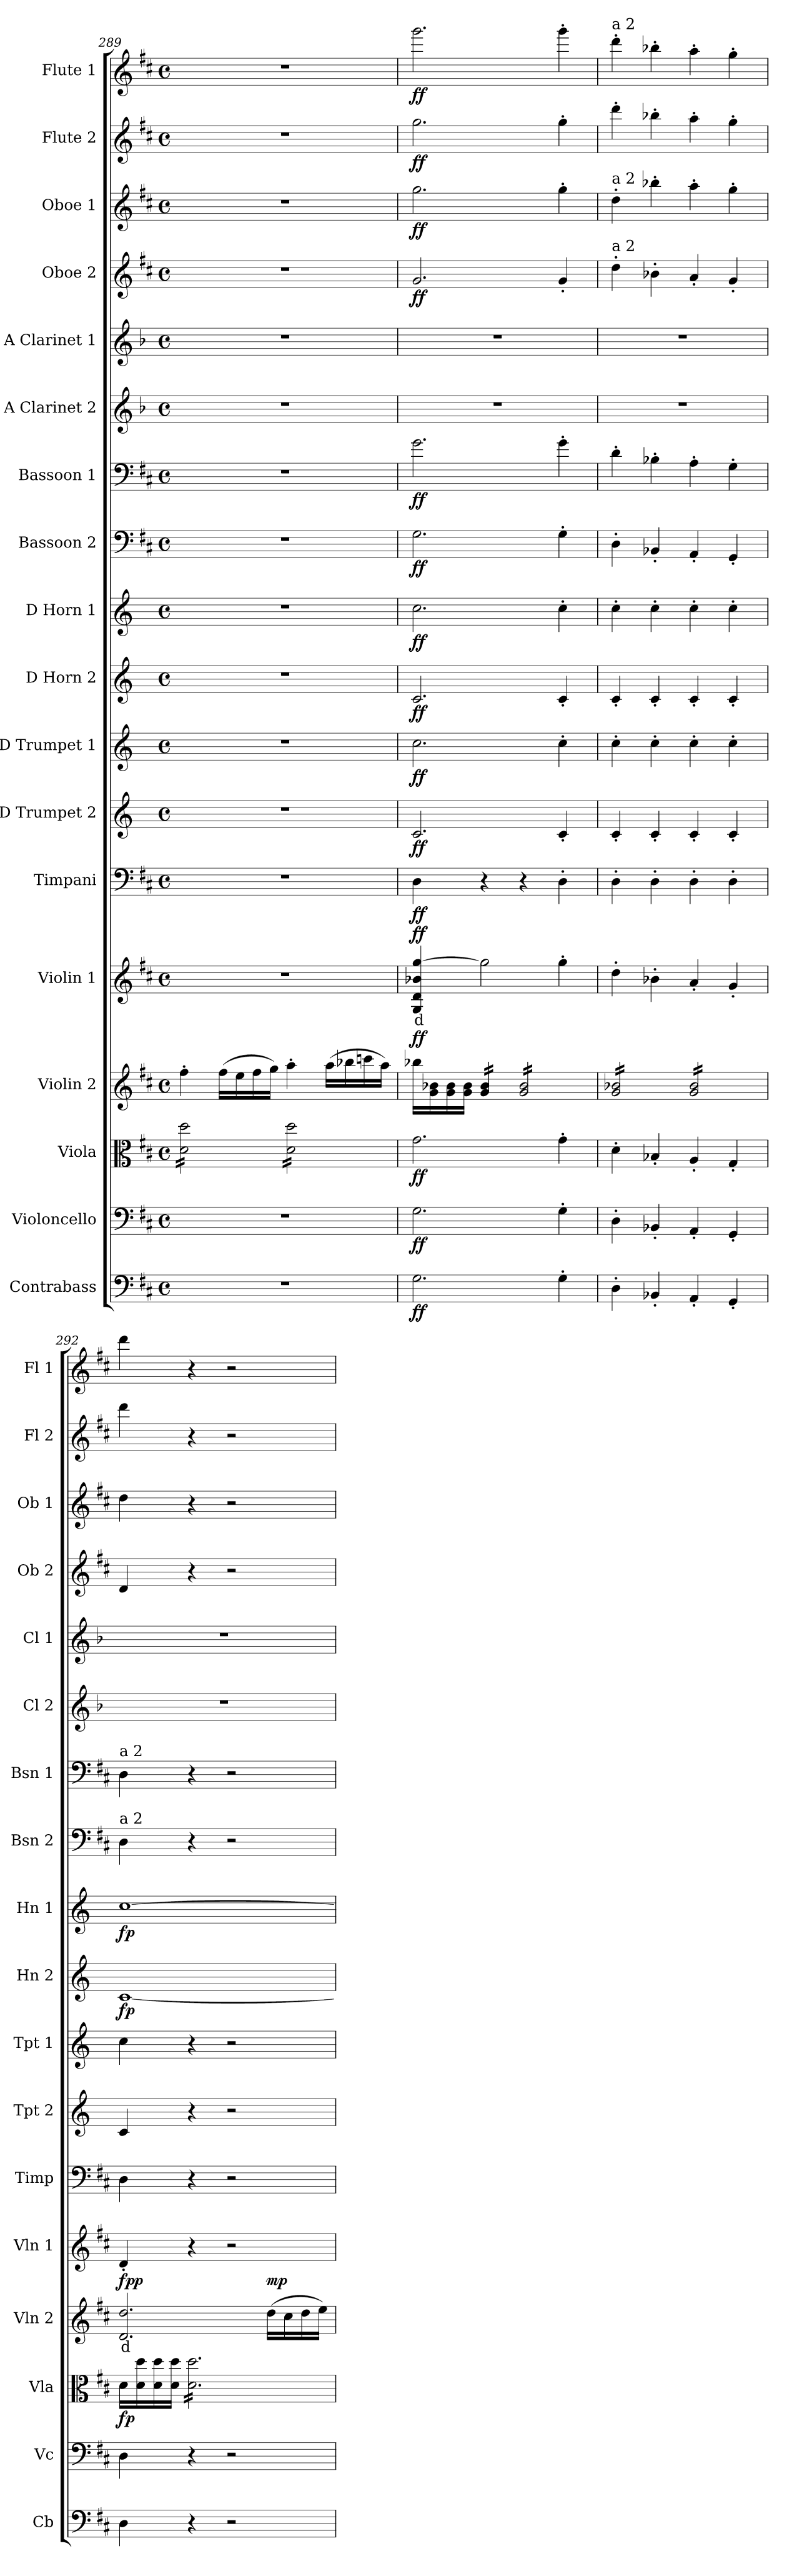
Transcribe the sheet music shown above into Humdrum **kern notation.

**kern	**dynam	**kern	**dynam	**kern	**dynam	**kern	**text	**dynam	**kern	**text	**dynam	**kern	**dynam	**kern	**dynam	**kern	**dynam	**kern	**dynam	**kern	**dynam	**kern	**dynam	**kern	**dynam	**kern	**kern	**kern	**dynam	**kern	**dynam	**kern	**dynam	**kern	**dynam
*part18	*part18	*part17	*part17	*part16	*part16	*part15	*part15	*part15	*part14	*part14	*part14	*part13	*part13	*part12	*part12	*part11	*part11	*part10	*part10	*part9	*part9	*part8	*part8	*part7	*part7	*part6	*part5	*part4	*part4	*part3	*part3	*part2	*part2	*part1	*part1
*staff18	*staff18	*staff17	*staff17	*staff16	*staff16	*staff15	*staff15	*staff15	*staff14	*staff14	*staff14	*staff13	*staff13	*staff12	*staff12	*staff11	*staff11	*staff10	*staff10	*staff9	*staff9	*staff8	*staff8	*staff7	*staff7	*staff6	*staff5	*staff4	*staff4	*staff3	*staff3	*staff2	*staff2	*staff1	*staff1
*I"Contrabass	*	*I"Violoncello	*	*I"Viola	*	*I"Violin 2	*	*	*I"Violin 1	*	*	*I"Timpani	*	*I"D Trumpet 2	*	*I"D Trumpet 1	*	*I"D Horn 2	*	*I"D Horn 1	*	*I"Bassoon 2	*	*I"Bassoon 1	*	*I"A Clarinet 2	*I"A Clarinet 1	*I"Oboe 2	*	*I"Oboe 1	*	*I"Flute 2	*	*I"Flute 1	*
*I'Cb	*	*I'Vc	*	*I'Vla	*	*I'Vln 2	*	*	*I'Vln 1	*	*	*I'Timp	*	*I'Tpt 2	*	*I'Tpt 1	*	*I'Hn 2	*	*I'Hn 1	*	*I'Bsn 2	*	*I'Bsn 1	*	*I'Cl 2	*I'Cl 1	*I'Ob 2	*	*I'Ob 1	*	*I'Fl 2	*	*I'Fl 1	*
*clefF4	*	*clefF4	*	*clefC3	*	*clefG2	*	*	*clefG2	*	*	*clefF4	*	*clefG2	*	*clefG2	*	*clefG2	*	*clefG2	*	*clefF4	*	*clefF4	*	*clefG2	*clefG2	*clefG2	*	*clefG2	*	*clefG2	*	*clefG2	*
*ITrd7c12	*	*	*	*	*	*	*	*	*	*	*	*	*	*ITrd-1c-2	*	*ITrd-1c-2	*	*ITrd6c10	*	*ITrd6c10	*	*	*	*	*	*ITrd2c3	*ITrd2c3	*	*	*	*	*	*	*	*
*k[f#c#]	*	*k[f#c#]	*	*k[f#c#]	*	*k[f#c#]	*	*	*k[f#c#]	*	*	*k[f#c#]	*	*k[f#c#]	*	*k[f#c#]	*	*k[f#c#]	*	*k[f#c#]	*	*k[f#c#]	*	*k[f#c#]	*	*k[f#c#]	*k[f#c#]	*k[f#c#]	*	*k[f#c#]	*	*k[f#c#]	*	*k[f#c#]	*
*M4/4	*	*M4/4	*	*M4/4	*	*M4/4	*	*	*M4/4	*	*	*M4/4	*	*M4/4	*	*M4/4	*	*M4/4	*	*M4/4	*	*M4/4	*	*M4/4	*	*M4/4	*M4/4	*M4/4	*	*M4/4	*	*M4/4	*	*M4/4	*
*met(c)	*	*met(c)	*	*met(c)	*	*met(c)	*	*	*met(c)	*	*	*met(c)	*	*met(c)	*	*met(c)	*	*met(c)	*	*met(c)	*	*met(c)	*	*met(c)	*	*met(c)	*met(c)	*met(c)	*	*met(c)	*	*met(c)	*	*met(c)	*
=289	=289	=289	=289	=289	=289	=289	=289	=289	=289	=289	=289	=289	=289	=289	=289	=289	=289	=289	=289	=289	=289	=289	=289	=289	=289	=289	=289	=289	=289	=289	=289	=289	=289	=289	=289
*	*	*	*	*tremolo	*	*	*	*	*	*	*	*	*	*	*	*	*	*	*	*	*	*	*	*	*	*	*	*	*	*	*	*	*	*	*
1r	.	1r	.	16d\ 16dd\LL	.	4ff#'\	.	.	1r	.	.	1r	.	1r	.	1r	.	1r	.	1r	.	1r	.	1r	.	1r	1r	1r	.	1r	.	1r	.	1r	.
.	.	.	.	16d\ 16dd\	.	.	.	.	.	.	.	.	.	.	.	.	.	.	.	.	.	.	.	.	.	.	.	.	.	.	.	.	.	.	.
.	.	.	.	16d\ 16dd\	.	.	.	.	.	.	.	.	.	.	.	.	.	.	.	.	.	.	.	.	.	.	.	.	.	.	.	.	.	.	.
.	.	.	.	16d\ 16dd\	.	.	.	.	.	.	.	.	.	.	.	.	.	.	.	.	.	.	.	.	.	.	.	.	.	.	.	.	.	.	.
.	.	.	.	16d\ 16dd\	.	(16ff#\LL	.	.	.	.	.	.	.	.	.	.	.	.	.	.	.	.	.	.	.	.	.	.	.	.	.	.	.	.	.
.	.	.	.	16d\ 16dd\	.	16ee\	.	.	.	.	.	.	.	.	.	.	.	.	.	.	.	.	.	.	.	.	.	.	.	.	.	.	.	.	.
.	.	.	.	16d\ 16dd\	.	16ff#\	.	.	.	.	.	.	.	.	.	.	.	.	.	.	.	.	.	.	.	.	.	.	.	.	.	.	.	.	.
.	.	.	.	16d\ 16dd\JJ	.	16gg\JJ)	.	.	.	.	.	.	.	.	.	.	.	.	.	.	.	.	.	.	.	.	.	.	.	.	.	.	.	.	.
.	.	.	.	16d\ 16dd\LL	.	4aa'\	.	.	.	.	.	.	.	.	.	.	.	.	.	.	.	.	.	.	.	.	.	.	.	.	.	.	.	.	.
.	.	.	.	16d\ 16dd\	.	.	.	.	.	.	.	.	.	.	.	.	.	.	.	.	.	.	.	.	.	.	.	.	.	.	.	.	.	.	.
.	.	.	.	16d\ 16dd\	.	.	.	.	.	.	.	.	.	.	.	.	.	.	.	.	.	.	.	.	.	.	.	.	.	.	.	.	.	.	.
.	.	.	.	16d\ 16dd\	.	.	.	.	.	.	.	.	.	.	.	.	.	.	.	.	.	.	.	.	.	.	.	.	.	.	.	.	.	.	.
.	.	.	.	16d\ 16dd\	.	(16aa\LL	.	.	.	.	.	.	.	.	.	.	.	.	.	.	.	.	.	.	.	.	.	.	.	.	.	.	.	.	.
.	.	.	.	16d\ 16dd\	.	16bb-X\	.	.	.	.	.	.	.	.	.	.	.	.	.	.	.	.	.	.	.	.	.	.	.	.	.	.	.	.	.
.	.	.	.	16d\ 16dd\	.	16cccn\	.	.	.	.	.	.	.	.	.	.	.	.	.	.	.	.	.	.	.	.	.	.	.	.	.	.	.	.	.
.	.	.	.	16d\ 16dd\JJ	.	16aa\JJ)	.	.	.	.	.	.	.	.	.	.	.	.	.	.	.	.	.	.	.	.	.	.	.	.	.	.	.	.	.
*	*	*	*	*Xtremolo	*	*	*	*	*	*	*	*	*	*	*	*	*	*	*	*	*	*	*	*	*	*	*	*	*	*	*	*	*	*	*
=290	=290	=290	=290	=290	=290	=290	=290	=290	=290	=290	=290	=290	=290	=290	=290	=290	=290	=290	=290	=290	=290	=290	=290	=290	=290	=290	=290	=290	=290	=290	=290	=290	=290	=290	=290
!	!LO:DY:b	!	!LO:DY:b	!	!LO:DY:b	!	!	!LO:DY:b	!	!LO:LY:b:color=#FF0000	!LO:DY:b	!	!LO:DY:b	!	!LO:DY:b	!	!LO:DY:b	!	!LO:DY:b	!	!LO:DY:b	!	!LO:DY:b	!	!LO:DY:b	!	!	!	!LO:DY:b	!	!LO:DY:b	!	!LO:DY:b	!	!LO:DY:b
2.GG\	ff	2.G\	ff	2.g\	ff	16bb-X\LL	.	ff	4G/ 4d/ 4b-X/ [4gg/	d	ff	4D\	ff	2.d/	ff	2.dd\	ff	2.D/	ff	2.d\	ff	2.G\	ff	2.g\	ff	1r	1r	2.g/	ff	2.gg\	ff	2.gg\	ff	2.ggg\	ff
.	.	.	.	.	.	16g\ 16b-X\	.	.	.	.	.	.	.	.	.	.	.	.	.	.	.	.	.	.	.	.	.	.	.	.	.	.	.	.	.
.	.	.	.	.	.	16g\ 16b-\	.	.	.	.	.	.	.	.	.	.	.	.	.	.	.	.	.	.	.	.	.	.	.	.	.	.	.	.	.
.	.	.	.	.	.	16g\ 16b-\JJ	.	.	.	.	.	.	.	.	.	.	.	.	.	.	.	.	.	.	.	.	.	.	.	.	.	.	.	.	.
*	*	*	*	*	*	*tremolo	*	*	*	*	*	*	*	*	*	*	*	*	*	*	*	*	*	*	*	*	*	*	*	*	*	*	*	*	*
.	.	.	.	.	.	16g/ 16b-/LL	.	.	2gg\]	.	.	4r	.	.	.	.	.	.	.	.	.	.	.	.	.	.	.	.	.	.	.	.	.	.	.
.	.	.	.	.	.	16g/ 16b-/	.	.	.	.	.	.	.	.	.	.	.	.	.	.	.	.	.	.	.	.	.	.	.	.	.	.	.	.	.
.	.	.	.	.	.	16g/ 16b-/	.	.	.	.	.	.	.	.	.	.	.	.	.	.	.	.	.	.	.	.	.	.	.	.	.	.	.	.	.
.	.	.	.	.	.	16g/ 16b-/JJ	.	.	.	.	.	.	.	.	.	.	.	.	.	.	.	.	.	.	.	.	.	.	.	.	.	.	.	.	.
.	.	.	.	.	.	16g/ 16b-/LL	.	.	.	.	.	4r	.	.	.	.	.	.	.	.	.	.	.	.	.	.	.	.	.	.	.	.	.	.	.
.	.	.	.	.	.	16g/ 16b-/	.	.	.	.	.	.	.	.	.	.	.	.	.	.	.	.	.	.	.	.	.	.	.	.	.	.	.	.	.
.	.	.	.	.	.	16g/ 16b-/	.	.	.	.	.	.	.	.	.	.	.	.	.	.	.	.	.	.	.	.	.	.	.	.	.	.	.	.	.
.	.	.	.	.	.	16g/ 16b-/	.	.	.	.	.	.	.	.	.	.	.	.	.	.	.	.	.	.	.	.	.	.	.	.	.	.	.	.	.
4GG'\	.	4G'\	.	4g'\	.	16g/ 16b-/	.	.	4gg'\	.	.	4D'\	.	4d'/	.	4dd'\	.	4D'/	.	4d'\	.	4G'\	.	4g'\	.	.	.	4g'/	.	4gg'\	.	4gg'\	.	4ggg'\	.
.	.	.	.	.	.	16g/ 16b-/	.	.	.	.	.	.	.	.	.	.	.	.	.	.	.	.	.	.	.	.	.	.	.	.	.	.	.	.	.
.	.	.	.	.	.	16g/ 16b-/	.	.	.	.	.	.	.	.	.	.	.	.	.	.	.	.	.	.	.	.	.	.	.	.	.	.	.	.	.
.	.	.	.	.	.	16g/ 16b-/JJ	.	.	.	.	.	.	.	.	.	.	.	.	.	.	.	.	.	.	.	.	.	.	.	.	.	.	.	.	.
=291	=291	=291	=291	=291	=291	=291	=291	=291	=291	=291	=291	=291	=291	=291	=291	=291	=291	=291	=291	=291	=291	=291	=291	=291	=291	=291	=291	=291	=291	=291	=291	=291	=291	=291	=291
!	!	!	!	!	!	!	!	!	!	!	!	!	!	!	!	!	!	!	!	!	!	!	!	!	!	!	!	!	!	!	!	!	!	!LO:TX:a:t=a 2	!
!	!	!	!	!	!	!	!	!	!	!	!	!	!	!	!	!	!	!	!	!	!	!	!	!	!	!	!	!	!	!LO:TX:a:t=a 2	!	!	!	!	!
!	!	!	!	!	!	!	!	!	!	!	!	!	!	!	!	!	!	!	!	!	!	!	!	!	!	!	!	!LO:TX:a:t=a 2	!	!	!	!	!	!	!
4DD'\	.	4D'\	.	4d'\	.	16g/ 16b-X/LL	.	.	4dd'\	.	.	4D'\	.	4d'/	.	4dd'\	.	4D'/	.	4d'\	.	4D'\	.	4d'\	.	1r	1r	4dd'\	.	4dd'\	.	4ddd'\	.	4ddd'\	.
.	.	.	.	.	.	16g/ 16b-X/	.	.	.	.	.	.	.	.	.	.	.	.	.	.	.	.	.	.	.	.	.	.	.	.	.	.	.	.	.
.	.	.	.	.	.	16g/ 16b-X/	.	.	.	.	.	.	.	.	.	.	.	.	.	.	.	.	.	.	.	.	.	.	.	.	.	.	.	.	.
.	.	.	.	.	.	16g/ 16b-X/	.	.	.	.	.	.	.	.	.	.	.	.	.	.	.	.	.	.	.	.	.	.	.	.	.	.	.	.	.
4BBB-X'/	.	4BB-X'/	.	4B-X'/	.	16g/ 16b-X/	.	.	4b-X'\	.	.	4D'\	.	4d'/	.	4dd'\	.	4D'/	.	4d'\	.	4BB-X'/	.	4B-X'\	.	.	.	4b-X'\	.	4bb-X'\	.	4bb-X'\	.	4bb-X'\	.
.	.	.	.	.	.	16g/ 16b-X/	.	.	.	.	.	.	.	.	.	.	.	.	.	.	.	.	.	.	.	.	.	.	.	.	.	.	.	.	.
.	.	.	.	.	.	16g/ 16b-X/	.	.	.	.	.	.	.	.	.	.	.	.	.	.	.	.	.	.	.	.	.	.	.	.	.	.	.	.	.
.	.	.	.	.	.	16g/ 16b-X/JJ	.	.	.	.	.	.	.	.	.	.	.	.	.	.	.	.	.	.	.	.	.	.	.	.	.	.	.	.	.
4AAA'/	.	4AA'/	.	4A'/	.	16g/ 16b-/LL	.	.	4a'/	.	.	4D'\	.	4d'/	.	4dd'\	.	4D'/	.	4d'\	.	4AA'/	.	4A'\	.	.	.	4a'/	.	4aa'\	.	4aa'\	.	4aa'\	.
.	.	.	.	.	.	16g/ 16b-/	.	.	.	.	.	.	.	.	.	.	.	.	.	.	.	.	.	.	.	.	.	.	.	.	.	.	.	.	.
.	.	.	.	.	.	16g/ 16b-/	.	.	.	.	.	.	.	.	.	.	.	.	.	.	.	.	.	.	.	.	.	.	.	.	.	.	.	.	.
.	.	.	.	.	.	16g/ 16b-/	.	.	.	.	.	.	.	.	.	.	.	.	.	.	.	.	.	.	.	.	.	.	.	.	.	.	.	.	.
4GGG'/	.	4GG'/	.	4G'/	.	16g/ 16b-/	.	.	4g'/	.	.	4D'\	.	4d'/	.	4dd'\	.	4D'/	.	4d'\	.	4GG'/	.	4G'\	.	.	.	4g'/	.	4gg'\	.	4gg'\	.	4gg'\	.
.	.	.	.	.	.	16g/ 16b-/	.	.	.	.	.	.	.	.	.	.	.	.	.	.	.	.	.	.	.	.	.	.	.	.	.	.	.	.	.
.	.	.	.	.	.	16g/ 16b-/	.	.	.	.	.	.	.	.	.	.	.	.	.	.	.	.	.	.	.	.	.	.	.	.	.	.	.	.	.
.	.	.	.	.	.	16g/ 16b-/JJ	.	.	.	.	.	.	.	.	.	.	.	.	.	.	.	.	.	.	.	.	.	.	.	.	.	.	.	.	.
*	*	*	*	*	*	*Xtremolo	*	*	*	*	*	*	*	*	*	*	*	*	*	*	*	*	*	*	*	*	*	*	*	*	*	*	*	*	*
!!LO:PB:g=z
=292	=292	=292	=292	=292	=292	=292	=292	=292	=292	=292	=292	=292	=292	=292	=292	=292	=292	=292	=292	=292	=292	=292	=292	=292	=292	=292	=292	=292	=292	=292	=292	=292	=292	=292	=292
!	!	!	!	!	!	!	!	!	!	!	!	!	!	!	!	!	!	!	!	!	!	!	!	!LO:TX:a:t=a 2	!	!	!	!	!	!	!	!	!	!	!
!	!	!	!	!	!	!	!	!	!	!	!	!	!	!	!	!	!	!	!	!	!	!LO:TX:a:t=a 2	!	!	!	!	!	!	!	!	!	!	!	!	!
!	!	!	!	!	!LO:DY:b	!	!LO:LY:b:color=#FF0000	!LO:DY:b	!	!	!	!	!	!	!	!	!	!	!	!	!	!	!	!	!	!	!	!	!	!	!	!	!	!	!
!	!	!	!	!	!	!	!	!LO:DY:n=1:b	!	!	!	!	!	!	!	!	!	!	!LO:DY:b	!	!LO:DY:b	!	!	!	!	!	!	!	!	!	!	!	!	!	!
4DD\	.	4D\	.	16d\LL	fp	2.d/ 2.dd/	d	fp p	4d'/	.	.	4D\	.	4d/	.	4dd\	.	[1D	fp	[1d	fp	4D\	.	4D\	.	1r	1r	4d/	.	4dd\	.	4ddd\	.	4ddd\	.
.	.	.	.	16d\ 16dd\	.	.	.	.	.	.	.	.	.	.	.	.	.	.	.	.	.	.	.	.	.	.	.	.	.	.	.	.	.	.	.
.	.	.	.	16d\ 16dd\	.	.	.	.	.	.	.	.	.	.	.	.	.	.	.	.	.	.	.	.	.	.	.	.	.	.	.	.	.	.	.
.	.	.	.	16d\ 16dd\JJ	.	.	.	.	.	.	.	.	.	.	.	.	.	.	.	.	.	.	.	.	.	.	.	.	.	.	.	.	.	.	.
*	*	*	*	*tremolo	*	*	*	*	*	*	*	*	*	*	*	*	*	*	*	*	*	*	*	*	*	*	*	*	*	*	*	*	*	*	*
4r	.	4r	.	16d\ 16dd\LL	.	.	.	.	4r	.	.	4r	.	4r	.	4r	.	.	.	.	.	4r	.	4r	.	.	.	4r	.	4r	.	4r	.	4r	.
.	.	.	.	16d\ 16dd\	.	.	.	.	.	.	.	.	.	.	.	.	.	.	.	.	.	.	.	.	.	.	.	.	.	.	.	.	.	.	.
.	.	.	.	16d\ 16dd\	.	.	.	.	.	.	.	.	.	.	.	.	.	.	.	.	.	.	.	.	.	.	.	.	.	.	.	.	.	.	.
.	.	.	.	16d\ 16dd\	.	.	.	.	.	.	.	.	.	.	.	.	.	.	.	.	.	.	.	.	.	.	.	.	.	.	.	.	.	.	.
2r	.	2r	.	16d\ 16dd\	.	.	.	.	2r	.	.	2r	.	2r	.	2r	.	.	.	.	.	2r	.	2r	.	.	.	2r	.	2r	.	2r	.	2r	.
.	.	.	.	16d\ 16dd\	.	.	.	.	.	.	.	.	.	.	.	.	.	.	.	.	.	.	.	.	.	.	.	.	.	.	.	.	.	.	.
.	.	.	.	16d\ 16dd\	.	.	.	.	.	.	.	.	.	.	.	.	.	.	.	.	.	.	.	.	.	.	.	.	.	.	.	.	.	.	.
.	.	.	.	16d\ 16dd\	.	.	.	.	.	.	.	.	.	.	.	.	.	.	.	.	.	.	.	.	.	.	.	.	.	.	.	.	.	.	.
!	!	!	!	!	!	!	!	!LO:DY:n=2:b	!	!	!	!	!	!	!	!	!	!	!	!	!	!	!	!	!	!	!	!	!	!	!	!	!	!	!
.	.	.	.	16d\ 16dd\	.	(16dd\LL	.	mp	.	.	.	.	.	.	.	.	.	.	.	.	.	.	.	.	.	.	.	.	.	.	.	.	.	.	.
.	.	.	.	16d\ 16dd\	.	16cc#\	.	.	.	.	.	.	.	.	.	.	.	.	.	.	.	.	.	.	.	.	.	.	.	.	.	.	.	.	.
.	.	.	.	16d\ 16dd\	.	16dd\	.	.	.	.	.	.	.	.	.	.	.	.	.	.	.	.	.	.	.	.	.	.	.	.	.	.	.	.	.
.	.	.	.	16d\ 16dd\JJ	.	16ee\JJ)	.	.	.	.	.	.	.	.	.	.	.	.	.	.	.	.	.	.	.	.	.	.	.	.	.	.	.	.	.
*	*	*	*	*Xtremolo	*	*	*	*	*	*	*	*	*	*	*	*	*	*	*	*	*	*	*	*	*	*	*	*	*	*	*	*	*	*	*
=	=	=	=	=	=	=	=	=	=	=	=	=	=	=	=	=	=	=	=	=	=	=	=	=	=	=	=	=	=	=	=	=	=	=	=
*-	*-	*-	*-	*-	*-	*-	*-	*-	*-	*-	*-	*-	*-	*-	*-	*-	*-	*-	*-	*-	*-	*-	*-	*-	*-	*-	*-	*-	*-	*-	*-	*-	*-	*-	*-
